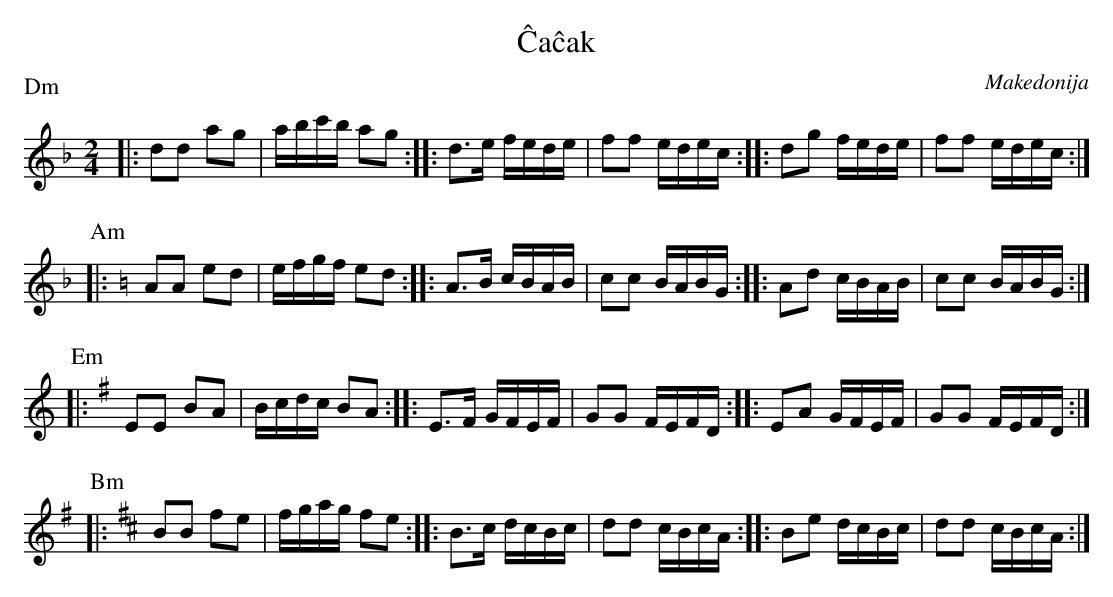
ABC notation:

X:1
T: \^Ca\^cak
O: Makedonija
M: 2/4
L: 1/16
P: Dm
K: Dm
|: d2d2 a2g2 | abc'b a2g2 :: d3e fede | f2f2 edec :: d2g2 fede | f2f2 edec :|
P: Am
K: Am
|: A2A2 e2d2 | efgf e2d2 :: A3B cBAB | c2c2 BABG :: A2d2 cBAB | c2c2 BABG :|
P: Em
K: Em
|: E2E2 B2A2 | Bcdc B2A2 :: E3F GFEF | G2G2 FEFD :: E2A2 GFEF | G2G2 FEFD :|
P: Bm
K: Bm
|: B2B2 f2e2 | fgag f2e2 :: B3c dcBc | d2d2 cBcA :: B2e2 dcBc | d2d2 cBcA :|
